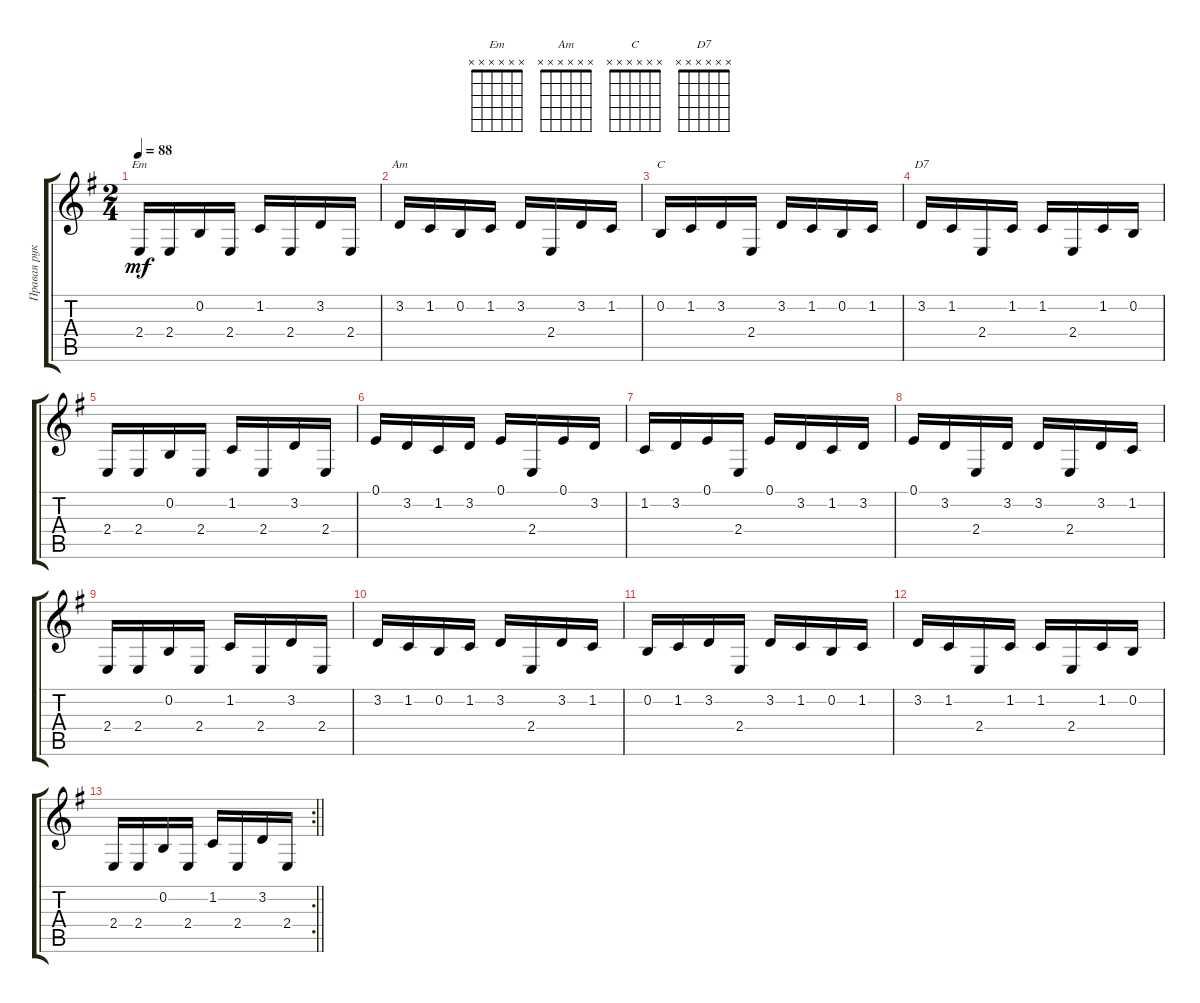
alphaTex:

\track ("Правая рука" "Правая рук") {instrument acousticgrandpiano}
\staff {score tabs}
\tuning (E4 B3 G3 D3 A2 E2) {hide}
\chord ("Em" x x x x x x)
\chord ("Am" x x x x x x)
\chord ("C" x x x x x x)
\chord ("D7" x x x x x x)
\ts (2 4)
\tempo 88
\clef g2
\ks g
2.4.16{ch "Em" dy mf} 2.4.16 0.2.16 2.4.16 1.2.16 2.4.16 3.2.16 2.4.16 |
3.2.16{ch "Am"} 1.2.16 0.2.16 1.2.16 3.2.16 2.4.16 3.2.16 1.2.16 |
0.2.16{ch "C"} 1.2.16 3.2.16 2.4.16 3.2.16 1.2.16 0.2.16 1.2.16 |
3.2.16{ch "D7"} 1.2.16 2.4.16 1.2.16 1.2.16 2.4.16 1.2.16 0.2.16 |
2.4.16 2.4.16 0.2.16 2.4.16 1.2.16 2.4.16 3.2.16 2.4.16 |
0.1.16 3.2.16 1.2.16 3.2.16 0.1.16 2.4.16 0.1.16 3.2.16 |
1.2.16 3.2.16 0.1.16 2.4.16 0.1.16 3.2.16 1.2.16 3.2.16 |
0.1.16 3.2.16 2.4.16 3.2.16 3.2.16 2.4.16 3.2.16 1.2.16 |
2.4.16 2.4.16 0.2.16 2.4.16 1.2.16 2.4.16 3.2.16 2.4.16 |
3.2.16 1.2.16 0.2.16 1.2.16 3.2.16 2.4.16 3.2.16 1.2.16 |
0.2.16 1.2.16 3.2.16 2.4.16 3.2.16 1.2.16 0.2.16 1.2.16 |
3.2.16 1.2.16 2.4.16 1.2.16 1.2.16 2.4.16 1.2.16 0.2.16 |
\rc 2
\barLineRight lightlight
2.4.16 2.4.16 0.2.16 2.4.16 1.2.16 2.4.16 3.2.16 2.4.16
